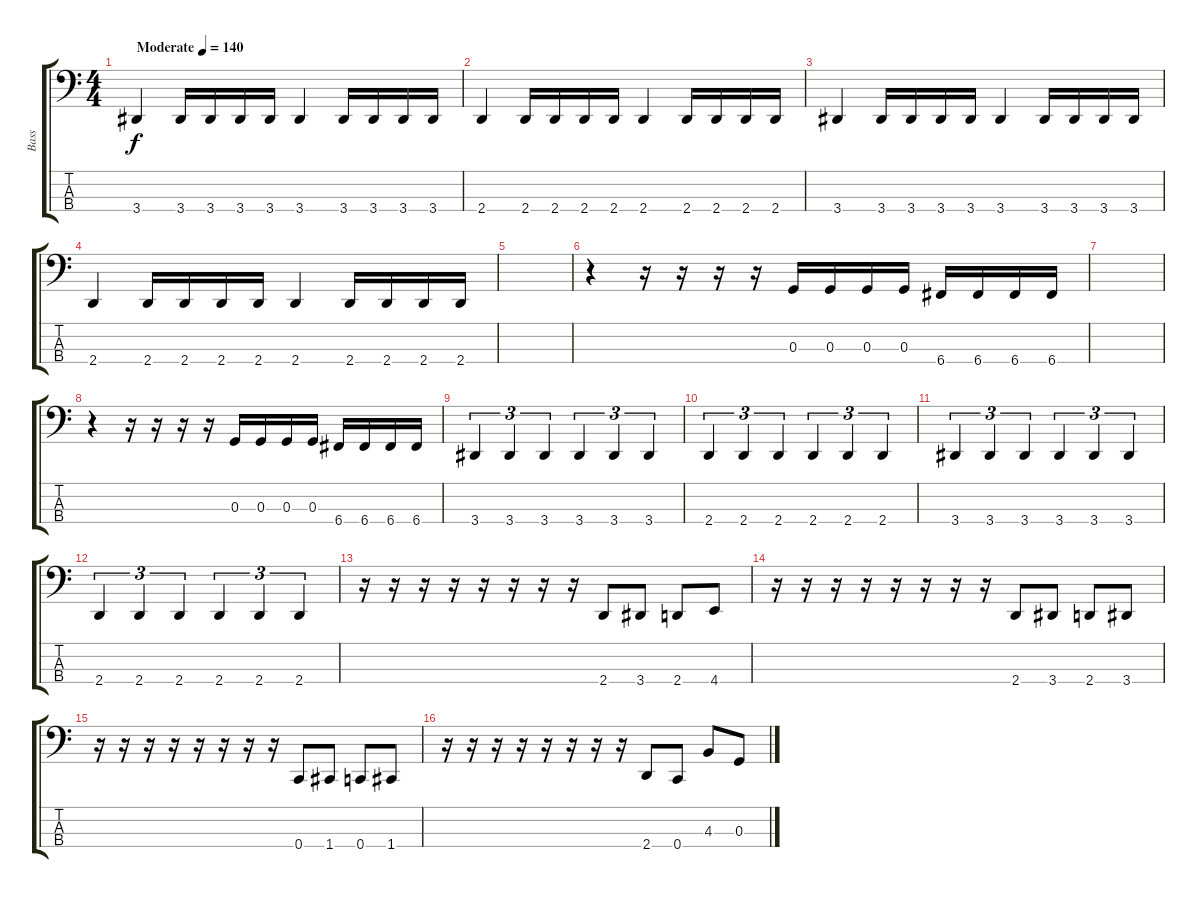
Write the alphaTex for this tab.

\track ("Bass" "Bass") {instrument slapbass1}
\staff {score tabs}
\tuning (F2 C2 G1 C1) {hide}
\ts (4 4)
\tempo (140 "Moderate")
\clef f4
\ks c
3.4.4{dy f instrument slapbass1} 3.4.16 3.4.16 3.4.16 3.4.16 3.4.4 3.4.16 3.4.16 3.4.16 3.4.16 |
2.4.4 2.4.16 2.4.16 2.4.16 2.4.16 2.4.4 2.4.16 2.4.16 2.4.16 2.4.16 |
3.4.4 3.4.16 3.4.16 3.4.16 3.4.16 3.4.4 3.4.16 3.4.16 3.4.16 3.4.16 |
2.4.4 2.4.16 2.4.16 2.4.16 2.4.16 2.4.4 2.4.16 2.4.16 2.4.16 2.4.16 |
|
r.4 r.16 r.16 r.16 r.16 0.3.16 0.3.16 0.3.16 0.3.16 6.4.16 6.4.16 6.4.16 6.4.16 |
|
r.4 r.16 r.16 r.16 r.16 0.3.16 0.3.16 0.3.16 0.3.16 6.4.16 6.4.16 6.4.16 6.4.16 |
3.4.4{tu (3 2)} 3.4.4{tu (3 2)} 3.4.4{tu (3 2)} 3.4.4{tu (3 2)} 3.4.4{tu (3 2)} 3.4.4{tu (3 2)} |
2.4.4{tu (3 2)} 2.4.4{tu (3 2)} 2.4.4{tu (3 2)} 2.4.4{tu (3 2)} 2.4.4{tu (3 2)} 2.4.4{tu (3 2)} |
3.4.4{tu (3 2)} 3.4.4{tu (3 2)} 3.4.4{tu (3 2)} 3.4.4{tu (3 2)} 3.4.4{tu (3 2)} 3.4.4{tu (3 2)} |
2.4.4{tu (3 2)} 2.4.4{tu (3 2)} 2.4.4{tu (3 2)} 2.4.4{tu (3 2)} 2.4.4{tu (3 2)} 2.4.4{tu (3 2)} |
r.16 r.16 r.16 r.16 r.16 r.16 r.16 r.16 2.4.8 3.4.8 2.4.8 4.4.8 |
r.16 r.16 r.16 r.16 r.16 r.16 r.16 r.16 2.4.8 3.4.8 2.4.8 3.4.8 |
r.16 r.16 r.16 r.16 r.16 r.16 r.16 r.16 0.4.8 1.4.8 0.4.8 1.4.8 |
r.16 r.16 r.16 r.16 r.16 r.16 r.16 r.16 2.4.8 0.4.8 4.3.8 0.3.8
